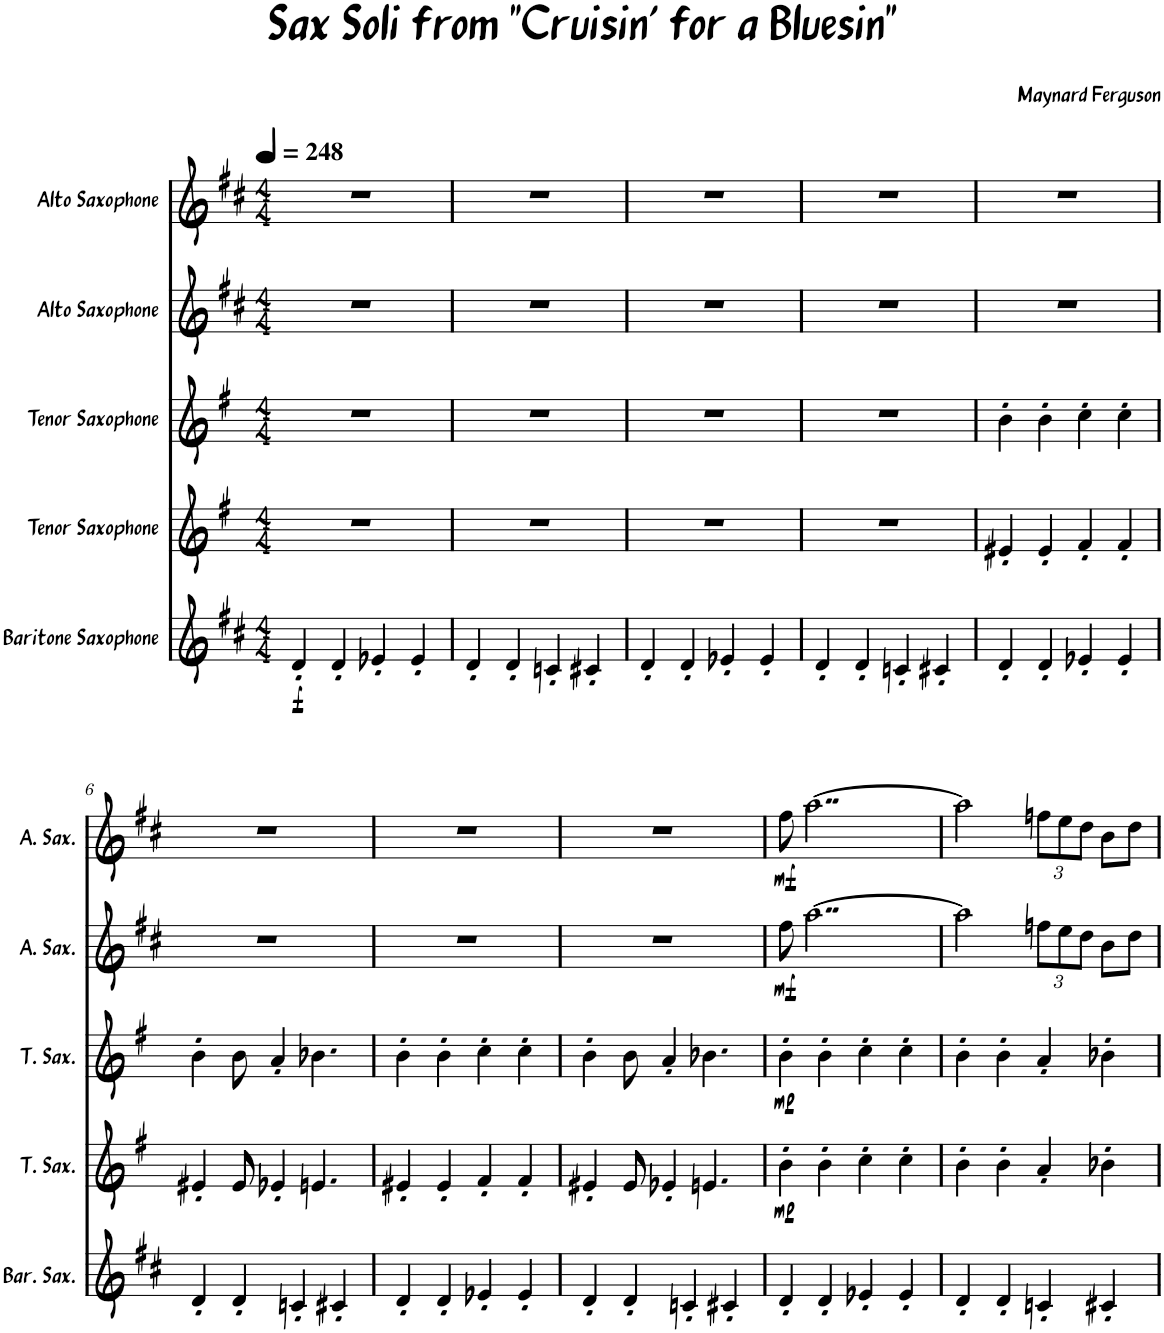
**kern	**dynam	**kern	**dynam	**kern	**dynam	**kern	**dynam	**kern	**dynam
*part5	*part5	*part4	*part4	*part3	*part3	*part2	*part2	*part1	*part1
*staff5	*staff5	*staff4	*staff4	*staff3	*staff3	*staff2	*staff2	*staff1	*staff1
*I"Baritone Saxophone	*	*I"Tenor Saxophone	*	*I"Tenor Saxophone	*	*I"Alto Saxophone	*	*I"Alto Saxophone	*
*I'Bar. Sax.	*	*I'T. Sax.	*	*I'T. Sax.	*	*I'A. Sax.	*	*I'A. Sax.	*
*clefG2	*	*clefG2	*	*clefG2	*	*clefG2	*	*clefG2	*
*Trd12c21	*	*Trd8c14	*	*Trd8c14	*	*Trd5c9	*	*Trd5c9	*
*k[f#c#]	*	*k[f#]	*	*k[f#]	*	*k[f#c#]	*	*k[f#c#]	*
*M4/4	*	*M4/4	*	*M4/4	*	*M4/4	*	*M4/4	*
*MM248	*	*MM248	*	*MM248	*	*MM248	*	*MM248	*
=1	=1	=1	=1	=1	=1	=1	=1	=1	=1
!	!LO:DY:b	!	!	!	!	!	!	!	!
4d'/	f	1r	.	1r	.	1r	.	1r	.
4d'/	.	.	.	.	.	.	.	.	.
4e-X'/	.	.	.	.	.	.	.	.	.
4e-'/	.	.	.	.	.	.	.	.	.
=2	=2	=2	=2	=2	=2	=2	=2	=2	=2
4d'/	.	1r	.	1r	.	1r	.	1r	.
4d'/	.	.	.	.	.	.	.	.	.
4cn'/	.	.	.	.	.	.	.	.	.
4c#X'/	.	.	.	.	.	.	.	.	.
=3	=3	=3	=3	=3	=3	=3	=3	=3	=3
4d'/	.	1r	.	1r	.	1r	.	1r	.
4d'/	.	.	.	.	.	.	.	.	.
4e-X'/	.	.	.	.	.	.	.	.	.
4e-'/	.	.	.	.	.	.	.	.	.
=4	=4	=4	=4	=4	=4	=4	=4	=4	=4
4d'/	.	1r	.	1r	.	1r	.	1r	.
4d'/	.	.	.	.	.	.	.	.	.
4cn'/	.	.	.	.	.	.	.	.	.
4c#X'/	.	.	.	.	.	.	.	.	.
=5	=5	=5	=5	=5	=5	=5	=5	=5	=5
4d'/	.	4e#X'/	.	4b'\	.	1r	.	1r	.
4d'/	.	4e#'/	.	4b'\	.	.	.	.	.
4e-X'/	.	4f#'/	.	4cc'\	.	.	.	.	.
4e-'/	.	4f#'/	.	4cc'\	.	.	.	.	.
!!LO:LB:g=z
=6	=6	=6	=6	=6	=6	=6	=6	=6	=6
4d'/	.	4e#X'/	.	4b'\	.	1r	.	1r	.
4d'/	.	8e#/	.	8b\	.	.	.	.	.
.	.	4e-X'/	.	4a'/	.	.	.	.	.
4cn'/	.	.	.	.	.	.	.	.	.
.	.	4.en/	.	4.b-X\	.	.	.	.	.
4c#X'/	.	.	.	.	.	.	.	.	.
=7	=7	=7	=7	=7	=7	=7	=7	=7	=7
4d'/	.	4e#X'/	.	4b'\	.	1r	.	1r	.
4d'/	.	4e#'/	.	4b'\	.	.	.	.	.
4e-X'/	.	4f#'/	.	4cc'\	.	.	.	.	.
4e-'/	.	4f#'/	.	4cc'\	.	.	.	.	.
=8	=8	=8	=8	=8	=8	=8	=8	=8	=8
4d'/	.	4e#X'/	.	4b'\	.	1r	.	1r	.
4d'/	.	8e#/	.	8b\	.	.	.	.	.
.	.	4e-X'/	.	4a'/	.	.	.	.	.
4cn'/	.	.	.	.	.	.	.	.	.
.	.	4.en/	.	4.b-X\	.	.	.	.	.
4c#X'/	.	.	.	.	.	.	.	.	.
=9	=9	=9	=9	=9	=9	=9	=9	=9	=9
!	!	!	!LO:DY:b	!	!LO:DY:b	!	!LO:DY:b	!	!LO:DY:b
4d'/	.	4b'\	mp	4b'\	mp	8ff#\	mf	8ff#\	mf
.	.	.	.	.	.	[2..aa\	.	[2..aa\	.
4d'/	.	4b'\	.	4b'\	.	.	.	.	.
4e-X'/	.	4cc'\	.	4cc'\	.	.	.	.	.
4e-'/	.	4cc'\	.	4cc'\	.	.	.	.	.
=10	=10	=10	=10	=10	=10	=10	=10	=10	=10
4d'/	.	4b'\	.	4b'\	.	2aa\]	.	2aa\]	.
4d'/	.	4b'\	.	4b'\	.	.	.	.	.
*	*	*	*	*	*	*Xbrackettup	*	*Xbrackettup	*
4cn'/	.	4a'/	.	4a'/	.	12ffn\L	.	12ffn\L	.
.	.	.	.	.	.	12ee\	.	12ee\	.
.	.	.	.	.	.	12dd\J	.	12dd\J	.
4c#X'/	.	4b-X'\	.	4b-X'\	.	8b\L	.	8b\L	.
.	.	.	.	.	.	8dd\J	.	8dd\J	.
=	=	=	=	=	=	=	=	=	=
*-	*-	*-	*-	*-	*-	*-	*-	*-	*-
